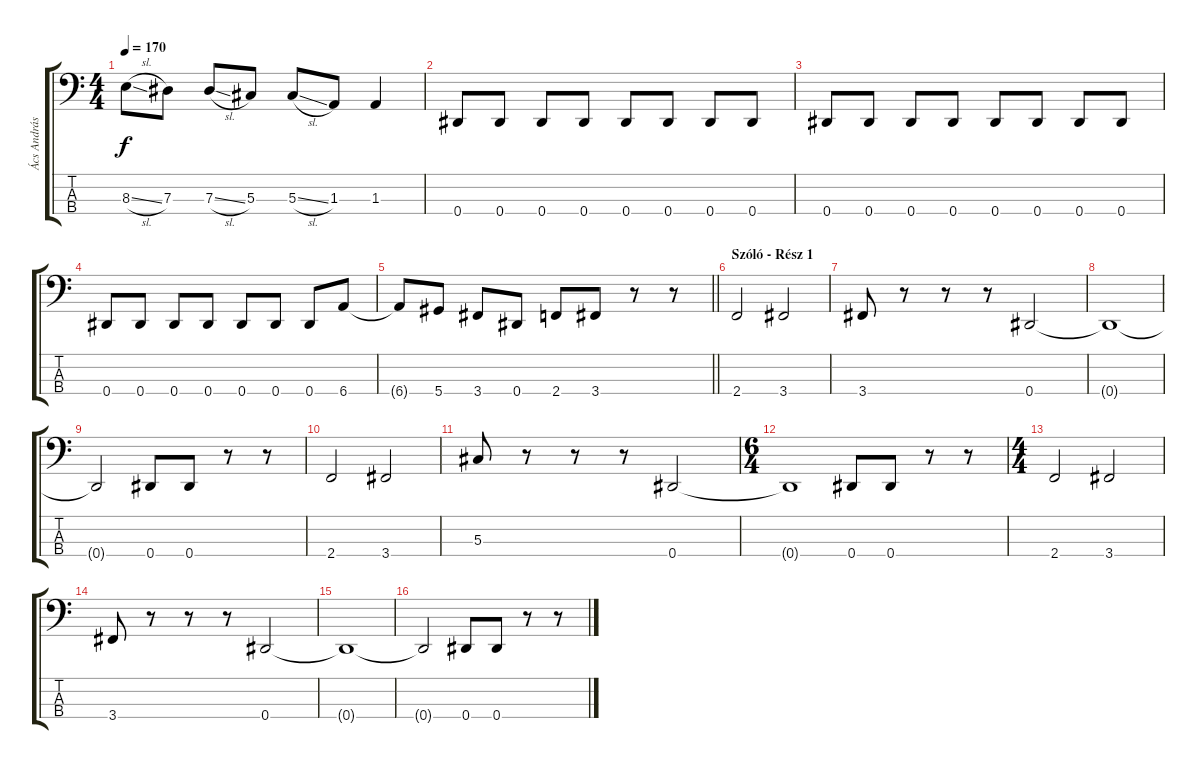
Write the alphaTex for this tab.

\track ("Ács András - Basszusgitár" "Ács András") {instrument electricbassfinger}
\staff {score tabs}
\tuning (Gb2 Db2 Ab1 Eb1) {hide}
\ts (4 4)
\tempo 170
\clef f4
\ks c
8.3{sl}.8{dy f} 7.3.8 7.3{sl}.8 5.3.8 5.3{sl}.8 1.3.8 1.3.4 |
0.4.8 0.4.8 0.4.8 0.4.8 0.4.8 0.4.8 0.4.8 0.4.8 |
0.4.8 0.4.8 0.4.8 0.4.8 0.4.8 0.4.8 0.4.8 0.4.8 |
0.4.8 0.4.8 0.4.8 0.4.8 0.4.8 0.4.8 0.4.8 6.4.8 |
\barLineRight lightlight
6.4{t}.8 5.4.8 3.4.8 0.4.8 2.4.8 3.4.8 r.8 r.8 |
\section ("" "Szóló - Rész 1")
2.4.2 3.4.2 |
3.4.8 r.8 r.8 r.8 0.4.2 |
0.4{t}.1 |
0.4{t}.2 0.4.8 0.4.8 r.8 r.8 |
2.4.2 3.4.2 |
5.3.8 r.8 r.8 r.8 0.4.2 |
\ts (6 4)
0.4{t}.1 0.4.8 0.4.8 r.8 r.8 |
\ts (4 4)
2.4.2 3.4.2 |
3.4.8 r.8 r.8 r.8 0.4.2 |
0.4{t}.1 |
0.4{t}.2 0.4.8 0.4.8 r.8 r.8
